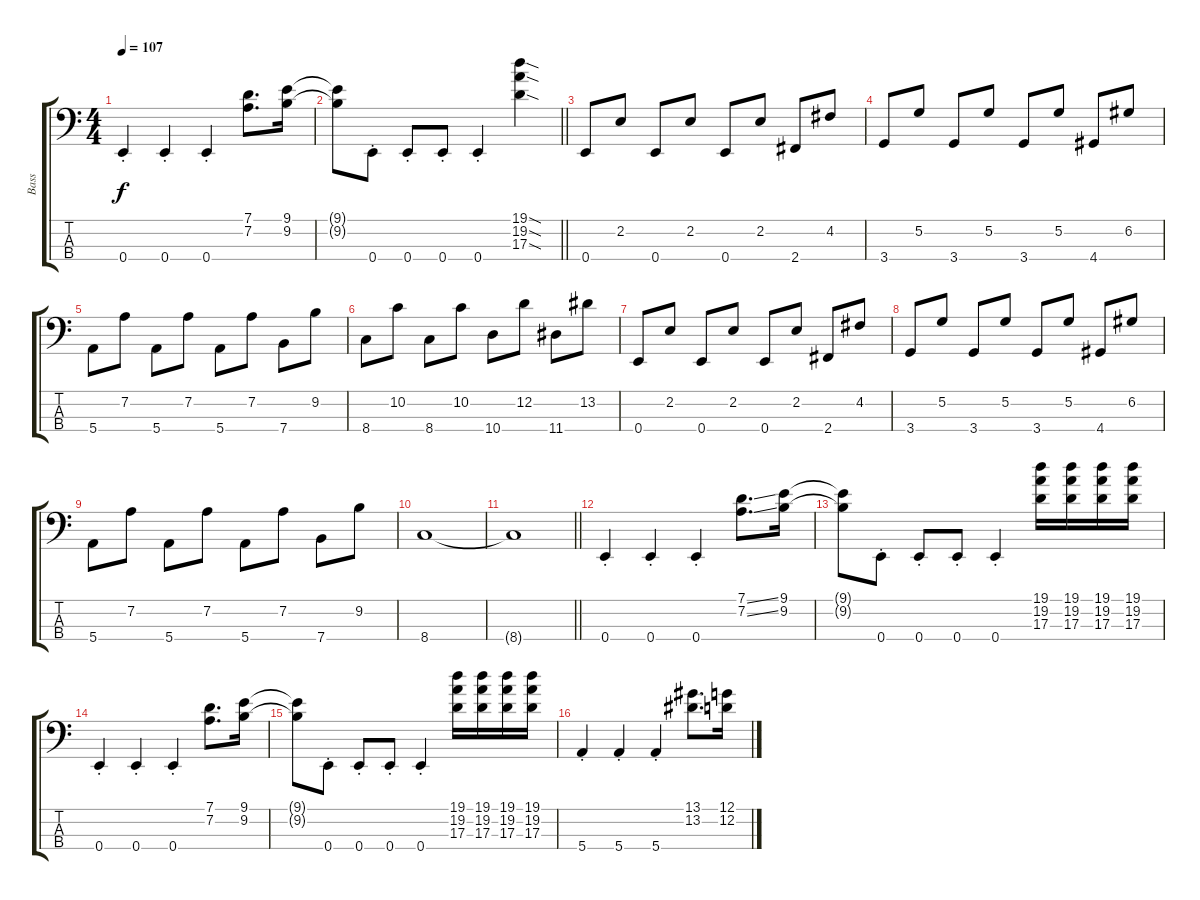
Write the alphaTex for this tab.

\track ("Bass" "Bass") {instrument slapbass1}
\staff {score tabs}
\tuning (G2 D2 A1 E1) {hide}
\ts (4 4)
\tempo 107
\clef f4
\ks c
0.4{st}.4{dy f} 0.4{st}.4 0.4{st}.4 (7.1 7.2).8{d} (9.1 9.2).16 |
\barLineRight lightlight
(9.1{t} 9.2{t}).8 0.4{st}.8 0.4{st}.8 0.4{st}.8 0.4{st}.4 (19.1{sod} 19.2{sod} 17.3{sod}).4 |
0.4.8 2.2.8 0.4.8 2.2.8 0.4.8 2.2.8 2.4.8 4.2.8 |
3.4.8 5.2.8 3.4.8 5.2.8 3.4.8 5.2.8 4.4.8 6.2.8 |
5.4.8 7.2.8 5.4.8 7.2.8 5.4.8 7.2.8 7.4.8 9.2.8 |
8.4.8 10.2.8 8.4.8 10.2.8 10.4.8 12.2.8 11.4.8 13.2.8 |
0.4.8 2.2.8 0.4.8 2.2.8 0.4.8 2.2.8 2.4.8 4.2.8 |
3.4.8 5.2.8 3.4.8 5.2.8 3.4.8 5.2.8 4.4.8 6.2.8 |
5.4.8 7.2.8 5.4.8 7.2.8 5.4.8 7.2.8 7.4.8 9.2.8 |
8.4.1 |
\barLineRight lightlight
8.4{t}.1 |
0.4{st}.4 0.4{st}.4 0.4{st}.4 (7.1{ss} 7.2{ss}).8{d} (9.1 9.2).16 |
(9.1{t} 9.2{t}).8 0.4{st}.8 0.4{st}.8 0.4{st}.8 0.4{st}.4 (19.1 19.2 17.3).16 (19.1 19.2 17.3).16 (19.1 19.2 17.3).16 (19.1 19.2 17.3).16 |
0.4{st}.4 0.4{st}.4 0.4{st}.4 (7.1 7.2).8{d} (9.1 9.2).16 |
(9.1{t} 9.2{t}).8 0.4{st}.8 0.4{st}.8 0.4{st}.8 0.4{st}.4 (19.1 19.2 17.3).16 (19.1 19.2 17.3).16 (19.1 19.2 17.3).16 (19.1 19.2 17.3).16 |
5.4{st}.4 5.4{st}.4 5.4{st}.4 (13.1 13.2).8{d} (12.1 12.2).16
